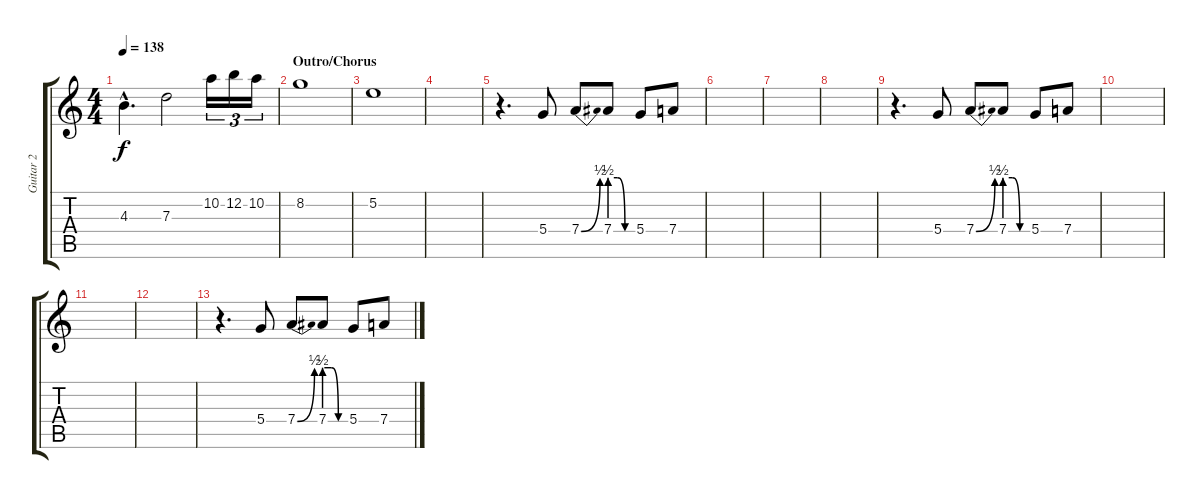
\track ("Guitar 2" "Guitar 2") {instrument overdrivenguitar}
\staff {score tabs}
\tuning (E4 B3 G3 D3 A2 E2) {hide}
\ts (4 4)
\tempo 138
\clef g2
\ks c
4.3{hac t}.4{d dy f} 7.3.2 10.2.16{tu (3 2)} 12.2.16{tu (3 2)} 10.2.16{tu (3 2)} |
\section ("" "Outro/Chorus")
8.2.1 |
5.2.1 |
|
r.4{d} 5.4.8 7.4{be (bend 0 0 60 2)}.8 7.4{be (custom 0 2 20 2 40 0 60 0)}.8 5.4.8 7.4.8 |
|
|
|
r.4{d} 5.4.8 7.4{be (bend 0 0 60 2)}.8 7.4{be (custom 0 2 20 2 40 0 60 0)}.8 5.4.8 7.4.8 |
|
|
|
r.4{d} 5.4.8 7.4{be (bend 0 0 60 2)}.8 7.4{be (custom 0 2 20 2 40 0 60 0)}.8 5.4.8 7.4.8
